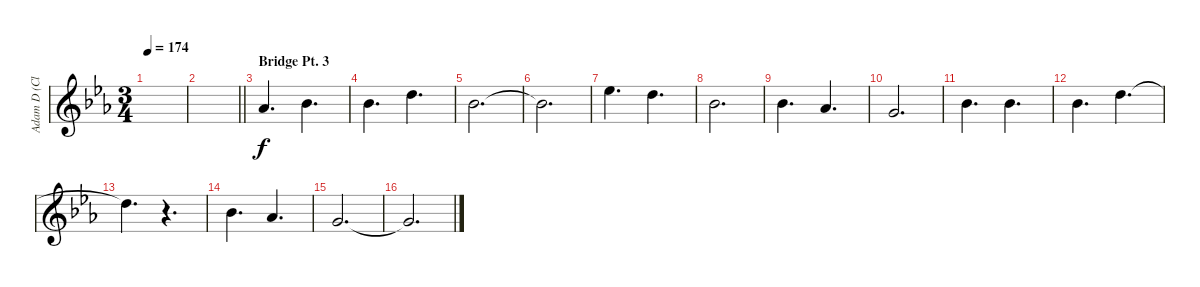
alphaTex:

\track ("Adam D (Clean Vocals)" "Adam D (Cl") {instrument flute}
\staff {score}
\tuning (E4 B3 G3 D3 A2 E2 B1) {hide}
\ts (3 4)
\tempo 174
\clef g2
\ks cminor
|
\barLineRight lightlight
|
\section ("" "Bridge Pt. 3")
4.1.4{d} 6.1.4{d} |
6.1.4{d} 10.1.4{d} |
6.1.2{d} |
6.1{t}.2{d} |
11.1.4{d} 10.1.4{d} |
6.1.2{d} |
6.1.4{d} 4.1.4{d} |
3.1.2{d} |
6.1.4{d} 6.1.4{d} |
6.1.4{d} 10.1.4{d} |
10.1{t}.4{d} r.4{d} |
6.1.4{d} 4.1.4{d} |
3.1.2{d} |
3.1{t}.2{d}
